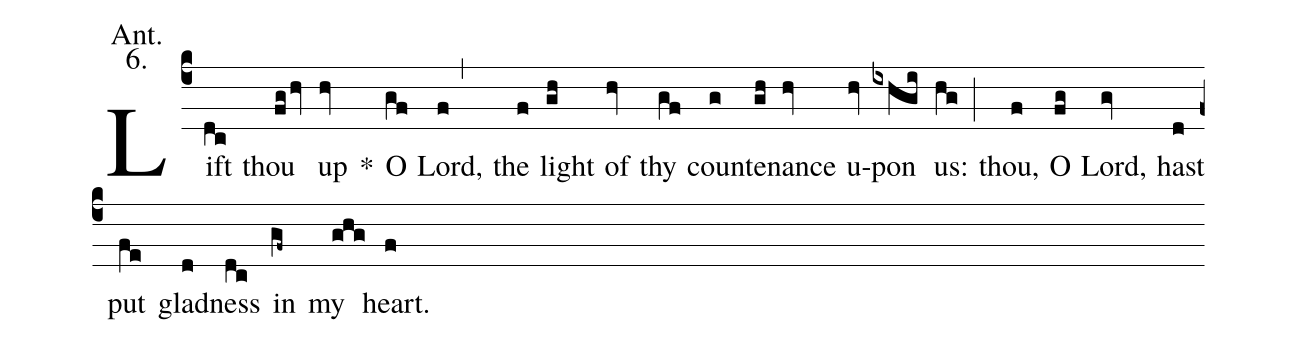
annotation: Ant.;
annotation: 6.;
%%
(c4) Lift(dc) thou(fghv) up(hv) <sp>*</sp>() O(gf) Lord,(f,) the(f) light(gh) of(hv) thy(gf) coun(g)te(gh)nance(hv) u(hv)pon(ixhgi) us:(hg;) thou,(f) O(fg) Lord,(gv) hast(d) put(fe) glad(d)ness(dc) in(gf~) my(ghg) heart.(f)
